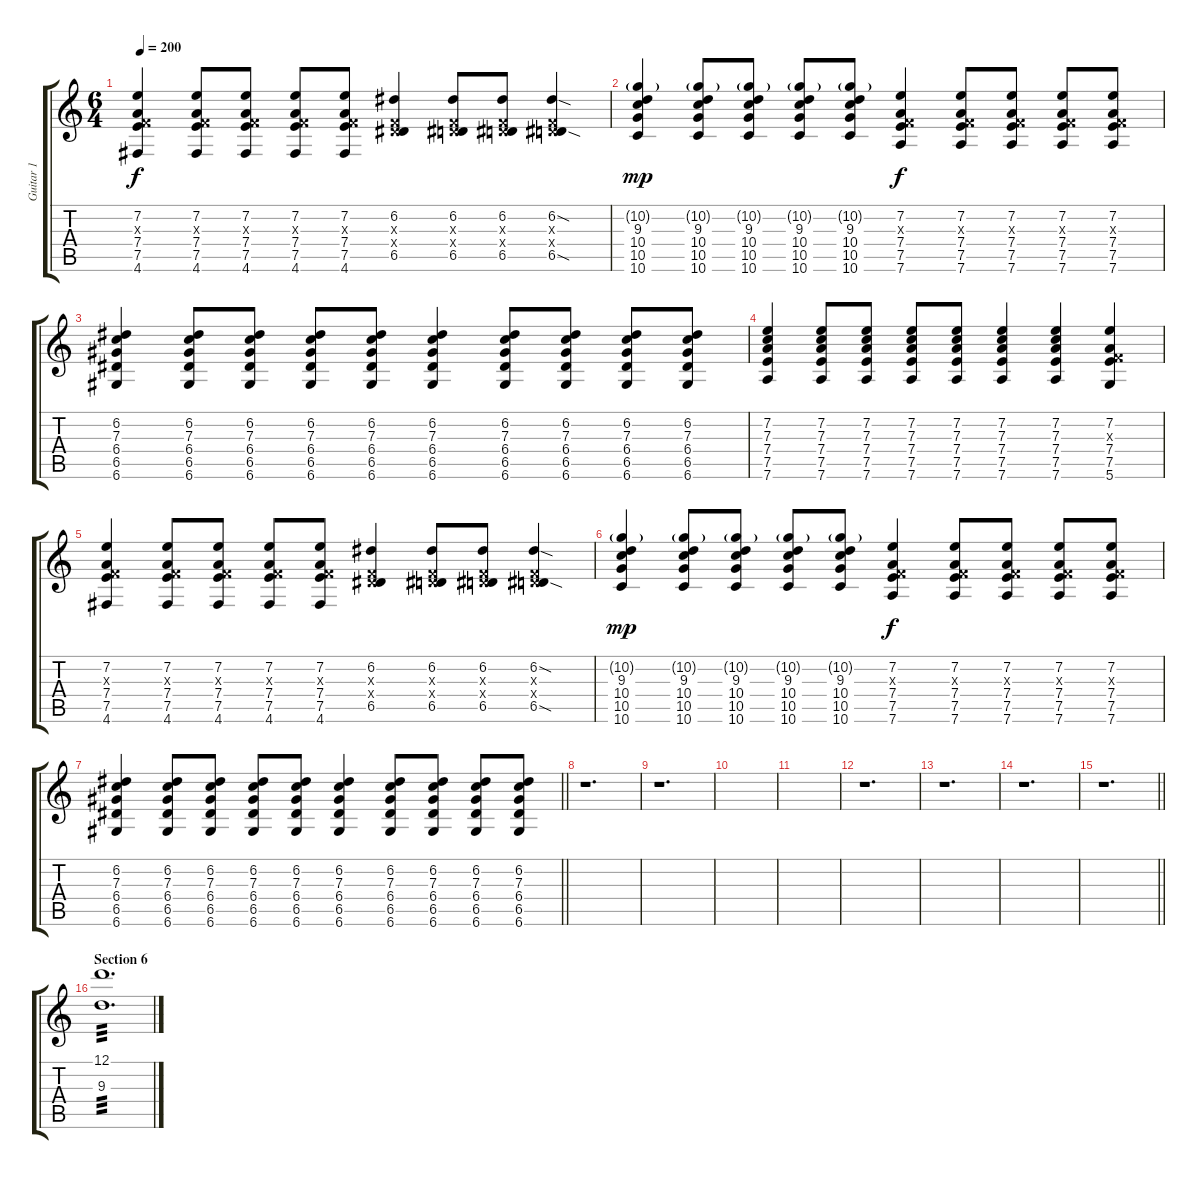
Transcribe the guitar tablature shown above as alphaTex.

\track ("Guitar 1" "Guitar 1") {instrument distortionguitar}
\staff {score tabs}
\tuning (D4 A3 F3 D3 A2 D2) {hide}
\ts (6 4)
\tempo 200
\clef g2
\ks c
(7.2 0.3{x} 7.4 7.5 4.6).4{dy f} (7.2 0.3{x} 7.4 7.5 4.6).8 (7.2 0.3{x} 7.4 7.5 4.6).8 (7.2 0.3{x} 7.4 7.5 4.6).8 (7.2 0.3{x} 7.4 7.5 4.6).8 (6.2 0.3{x} 0.4{x} 6.5).4 (6.2 0.3{x} 0.4{x} 6.5).8 (6.2 0.3{x} 0.4{x} 6.5).8 (6.2{sod} 0.3{x} 0.4{x} 6.5{sod}).4 |
(10.2{g} 9.3 10.4 10.5 10.6).4{dy mp} (10.2{g} 9.3 10.4 10.5 10.6).8 (10.2{g} 9.3 10.4 10.5 10.6).8 (10.2{g} 9.3 10.4 10.5 10.6).8 (10.2{g} 9.3 10.4 10.5 10.6).8 (7.2 0.3{x} 7.4 7.5 7.6).4{dy f} (7.2 0.3{x} 7.4 7.5 7.6).8 (7.2 0.3{x} 7.4 7.5 7.6).8 (7.2 0.3{x} 7.4 7.5 7.6).8 (7.2 0.3{x} 7.4 7.5 7.6).8 |
(6.2 7.3 6.4 6.5 6.6).4 (6.2 7.3 6.4 6.5 6.6).8 (6.2 7.3 6.4 6.5 6.6).8 (6.2 7.3 6.4 6.5 6.6).8 (6.2 7.3 6.4 6.5 6.6).8 (6.2 7.3 6.4 6.5 6.6).4 (6.2 7.3 6.4 6.5 6.6).8 (6.2 7.3 6.4 6.5 6.6).8 (6.2 7.3 6.4 6.5 6.6).8 (6.2 7.3 6.4 6.5 6.6).8 |
(7.2 7.3 7.4 7.5 7.6).4 (7.2 7.3 7.4 7.5 7.6).8 (7.2 7.3 7.4 7.5 7.6).8 (7.2 7.3 7.4 7.5 7.6).8 (7.2 7.3 7.4 7.5 7.6).8 (7.2 7.3 7.4 7.5 7.6).4 (7.2 7.3 7.4 7.5 7.6).4 (7.2 0.3{x} 7.4 7.5 5.6).4 |
(7.2 0.3{x} 7.4 7.5 4.6).4 (7.2 0.3{x} 7.4 7.5 4.6).8 (7.2 0.3{x} 7.4 7.5 4.6).8 (7.2 0.3{x} 7.4 7.5 4.6).8 (7.2 0.3{x} 7.4 7.5 4.6).8 (6.2 0.3{x} 0.4{x} 6.5).4 (6.2 0.3{x} 0.4{x} 6.5).8 (6.2 0.3{x} 0.4{x} 6.5).8 (6.2{sod} 0.3{x} 0.4{x} 6.5{sod}).4 |
(10.2{g} 9.3 10.4 10.5 10.6).4{dy mp} (10.2{g} 9.3 10.4 10.5 10.6).8 (10.2{g} 9.3 10.4 10.5 10.6).8 (10.2{g} 9.3 10.4 10.5 10.6).8 (10.2{g} 9.3 10.4 10.5 10.6).8 (7.2 0.3{x} 7.4 7.5 7.6).4{dy f} (7.2 0.3{x} 7.4 7.5 7.6).8 (7.2 0.3{x} 7.4 7.5 7.6).8 (7.2 0.3{x} 7.4 7.5 7.6).8 (7.2 0.3{x} 7.4 7.5 7.6).8 |
\barLineRight lightlight
(6.2 7.3 6.4 6.5 6.6).4 (6.2 7.3 6.4 6.5 6.6).8 (6.2 7.3 6.4 6.5 6.6).8 (6.2 7.3 6.4 6.5 6.6).8 (6.2 7.3 6.4 6.5 6.6).8 (6.2 7.3 6.4 6.5 6.6).4 (6.2 7.3 6.4 6.5 6.6).8 (6.2 7.3 6.4 6.5 6.6).8 (6.2 7.3 6.4 6.5 6.6).8 (6.2 7.3 6.4 6.5 6.6).8 |
r.1{d} |
r.1{d} |
|
|
r.1{d} |
r.1{d} |
r.1{d} |
\barLineRight lightlight
r.1{d} |
\section ("" "Section 6")
(12.1 9.3).1{d tp 3}
